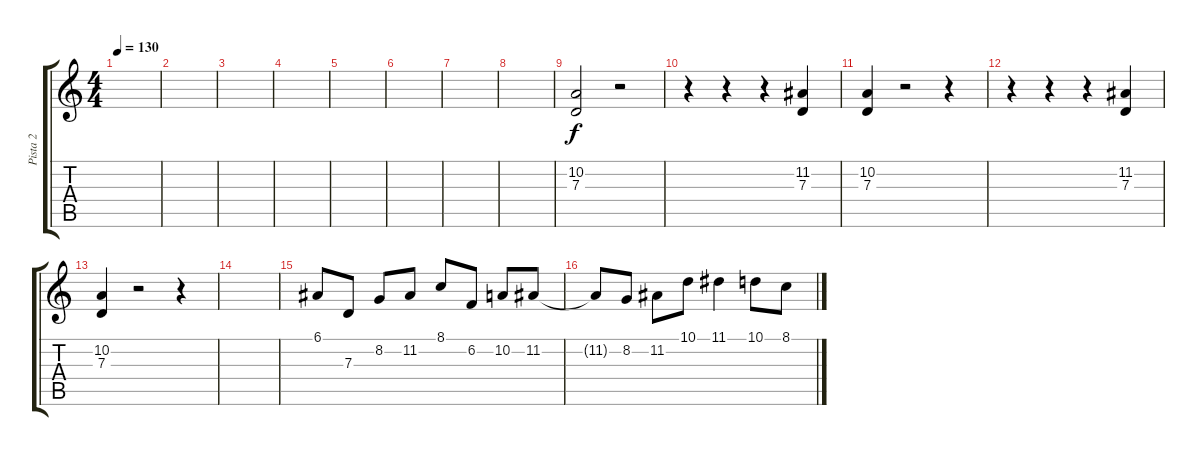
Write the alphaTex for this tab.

\track ("Pista 2" "Pista 2") {instrument acousticgrandpiano}
\staff {score tabs}
\tuning (E4 B3 G3 D3 A2 E2) {hide}
\ts (4 4)
\tempo 130
\clef g2
\ks c
|
|
|
|
|
|
|
|
(10.2 7.3).2 r.2 |
r.4 r.4 r.4 (11.2 7.3).4 |
(10.2 7.3).4 r.2 r.4 |
r.4 r.4 r.4 (11.2 7.3).4 |
(10.2 7.3).4 r.2 r.4 |
|
6.1.8 7.3.8 8.2.8 11.2.8 8.1.8 6.2.8 10.2.8 11.2.8 |
11.2{t}.8 8.2.8 11.2.8 10.1.8 11.1.4 10.1.8 8.1.8
